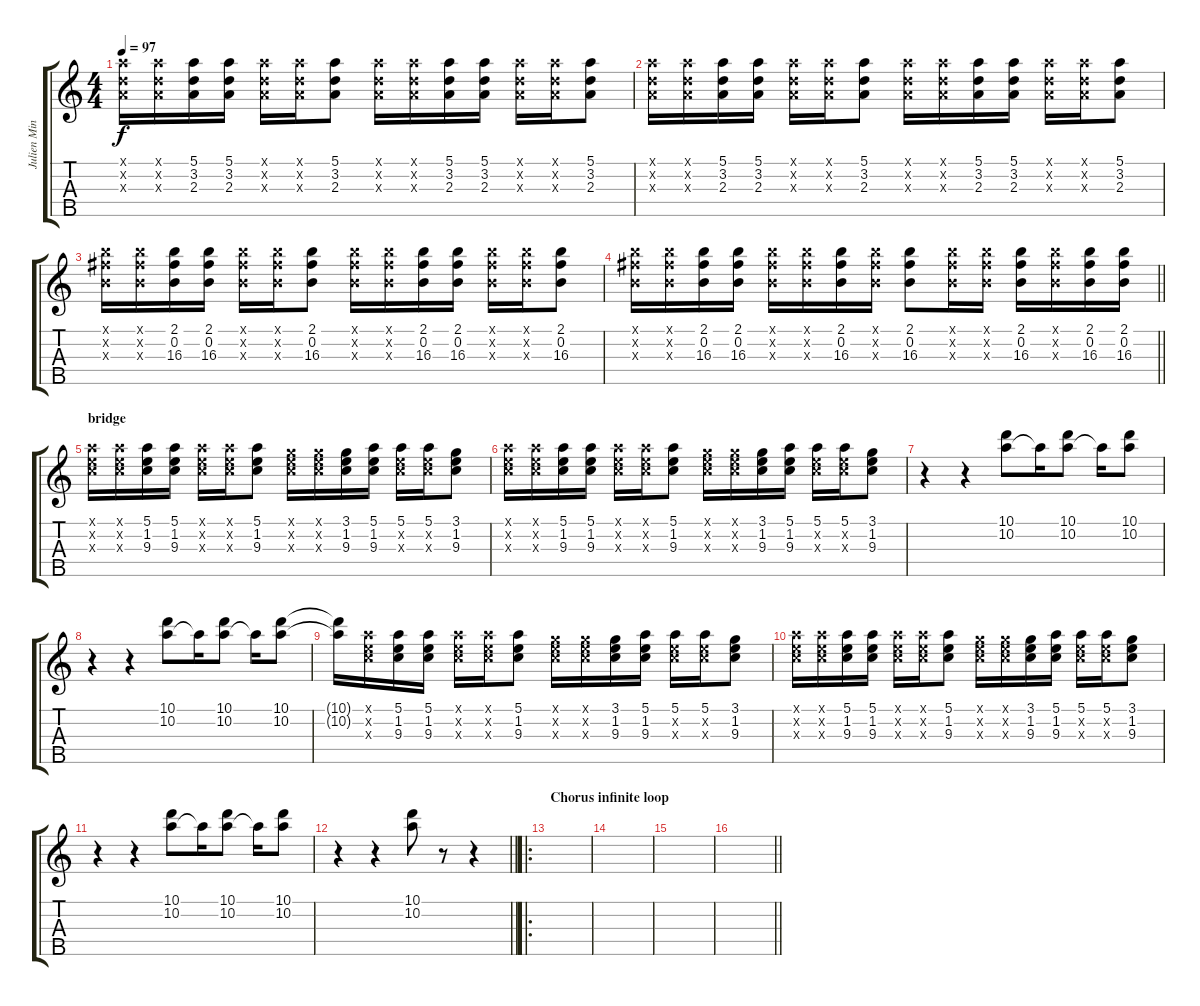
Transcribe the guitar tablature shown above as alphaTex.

\track ("Julien Mineau" "Julien Min") {instrument electricguitarclean}
\staff {score tabs}
\tuning (E4 B3 G3 D3 A2) {hide}
\ts (4 4)
\tempo 97
\clef g2
\ks c
(5.1{x} 3.2{x} 2.3{x}).16{dy f} (5.1{x} 3.2{x} 2.3{x}).16 (5.1 3.2 2.3).16 (5.1 3.2 2.3).16 (5.1{x} 3.2{x} 2.3{x}).16 (5.1{x} 3.2{x} 2.3{x}).16 (5.1 3.2 2.3).8 (5.1{x} 3.2{x} 2.3{x}).16 (5.1{x} 3.2{x} 2.3{x}).16 (5.1 3.2 2.3).16 (5.1 3.2 2.3).16 (5.1{x} 3.2{x} 2.3{x}).16 (5.1{x} 3.2{x} 2.3{x}).16 (5.1 3.2 2.3).8 |
(5.1{x} 3.2{x} 2.3{x}).16 (5.1{x} 3.2{x} 2.3{x}).16 (5.1 3.2 2.3).16 (5.1 3.2 2.3).16 (5.1{x} 3.2{x} 2.3{x}).16 (5.1{x} 3.2{x} 2.3{x}).16 (5.1 3.2 2.3).8 (5.1{x} 3.2{x} 2.3{x}).16 (5.1{x} 3.2{x} 2.3{x}).16 (5.1 3.2 2.3).16 (5.1 3.2 2.3).16 (5.1{x} 3.2{x} 2.3{x}).16 (5.1{x} 3.2{x} 2.3{x}).16 (5.1 3.2 2.3).8 |
(2.1{x} 0.2{x} 16.3{x}).16 (2.1{x} 0.2{x} 16.3{x}).16 (2.1 0.2 16.3).16 (2.1 0.2 16.3).16 (2.1{x} 0.2{x} 16.3{x}).16 (2.1{x} 0.2{x} 16.3{x}).16 (2.1 0.2 16.3).8 (2.1{x} 0.2{x} 16.3{x}).16 (2.1{x} 0.2{x} 16.3{x}).16 (2.1 0.2 16.3).16 (2.1 0.2 16.3).16 (2.1{x} 0.2{x} 16.3{x}).16 (2.1{x} 0.2{x} 16.3{x}).16 (2.1 0.2 16.3).8 |
\barLineRight lightlight
(2.1{x} 0.2{x} 16.3{x}).16 (2.1{x} 0.2{x} 16.3{x}).16 (2.1 0.2 16.3).16 (2.1 0.2 16.3).16 (2.1{x} 0.2{x} 16.3{x}).16 (2.1{x} 0.2{x} 16.3{x}).16 (2.1 0.2 16.3).16 (2.1{x} 0.2{x} 16.3{x}).16 (2.1 0.2 16.3).8 (2.1{x} 0.2{x} 16.3{x}).16 (2.1{x} 0.2{x} 16.3{x}).16 (2.1 0.2 16.3).16 (2.1{x} 0.2{x} 16.3{x}).16 (2.1 0.2 16.3).16 (2.1 0.2 16.3).16 |
\section ("" "bridge")
(5.1{x} 1.2{x} 9.3{x}).16 (5.1{x} 1.2{x} 9.3{x}).16 (5.1 1.2 9.3).16 (5.1 1.2 9.3).16 (5.1{x} 1.2{x} 9.3{x}).16 (5.1{x} 1.2{x} 9.3{x}).16 (5.1 1.2 9.3).8 (3.1{x} 1.2{x} 9.3{x}).16 (3.1{x} 1.2{x} 9.3{x}).16 (3.1 1.2 9.3).16 (5.1 1.2 9.3).16 (5.1 1.2{x} 9.3{x}).16 (5.1 1.2{x} 9.3{x}).16 (3.1 1.2 9.3).8 |
(5.1{x} 1.2{x} 9.3{x}).16 (5.1{x} 1.2{x} 9.3{x}).16 (5.1 1.2 9.3).16 (5.1 1.2 9.3).16 (5.1{x} 1.2{x} 9.3{x}).16 (5.1{x} 1.2{x} 9.3{x}).16 (5.1 1.2 9.3).8 (3.1{x} 1.2{x} 9.3{x}).16 (3.1{x} 1.2{x} 9.3{x}).16 (3.1 1.2 9.3).16 (5.1 1.2 9.3).16 (5.1 1.2{x} 9.3{x}).16 (5.1 1.2{x} 9.3{x}).16 (3.1 1.2 9.3).8 |
r.4 r.4 (10.1 10.2).8 10.2{t}.16 (10.1 10.2).8 10.2{t}.16 (10.1 10.2).8 |
r.4 r.4 (10.1 10.2).8 10.2{t}.16 (10.1 10.2).8 10.2{t}.16 (10.1 10.2).8 |
(10.1{t} 10.2{t}).16 (5.1{x} 1.2{x} 9.3{x}).16 (5.1 1.2 9.3).16 (5.1 1.2 9.3).16 (5.1{x} 1.2{x} 9.3{x}).16 (5.1{x} 1.2{x} 9.3{x}).16 (5.1 1.2 9.3).8 (3.1{x} 1.2{x} 9.3{x}).16 (3.1{x} 1.2{x} 9.3{x}).16 (3.1 1.2 9.3).16 (5.1 1.2 9.3).16 (5.1 1.2{x} 9.3{x}).16 (5.1 1.2{x} 9.3{x}).16 (3.1 1.2 9.3).8 |
(5.1{x} 1.2{x} 9.3{x}).16 (5.1{x} 1.2{x} 9.3{x}).16 (5.1 1.2 9.3).16 (5.1 1.2 9.3).16 (5.1{x} 1.2{x} 9.3{x}).16 (5.1{x} 1.2{x} 9.3{x}).16 (5.1 1.2 9.3).8 (3.1{x} 1.2{x} 9.3{x}).16 (3.1{x} 1.2{x} 9.3{x}).16 (3.1 1.2 9.3).16 (5.1 1.2 9.3).16 (5.1 1.2{x} 9.3{x}).16 (5.1 1.2{x} 9.3{x}).16 (3.1 1.2 9.3).8 |
r.4 r.4 (10.1 10.2).8 10.2{t}.16 (10.1 10.2).8 10.2{t}.16 (10.1 10.2).8 |
\barLineRight lightlight
r.4 r.4 (10.1 10.2).8 r.8 r.4 |
\ro
\section ("" "Chorus infinite loop")
|
|
|
\barLineRight lightlight
